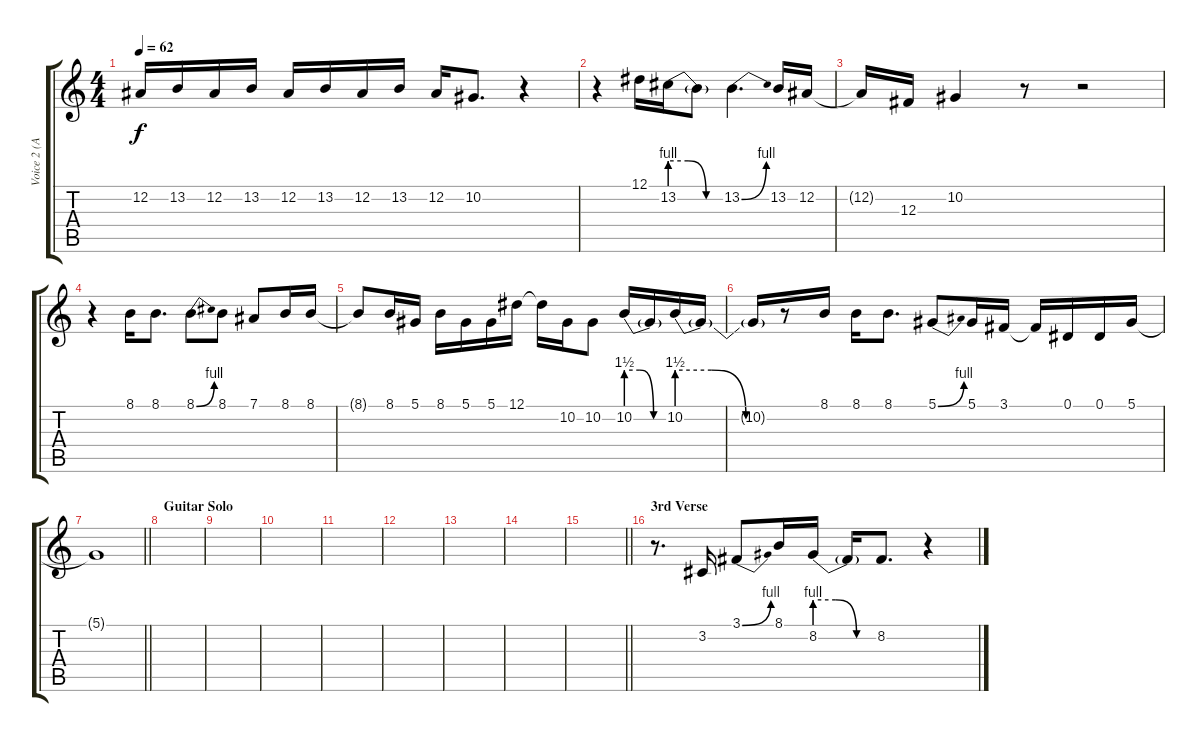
\track ("Voice 2 (Axl)" "Voice 2 (A") {mute instrument lead2sawtooth}
\staff {score tabs}
\tuning (Eb4 Bb3 Gb3 Db3 Ab2 Eb2) {hide}
\ts (4 4)
\tempo 62
\clef g2
\ks c
12.2{t}.16{dy f} 13.2.16 12.2.16 13.2.16 12.2.16 13.2.16 12.2.16 13.2.16 12.2.16 10.2.8{d} r.4 |
r.4 12.1.16 13.2{be (custom 0 4 20 4 40 0 60 0)}.16 13.2{t}.8 13.2{be (bend 0 0 60 4)}.4{d} 13.2.16 12.2.16 |
12.2{t}.16 12.3.16 10.2.4 r.8 r.2 |
r.4 8.1.16 8.1.8{d} 8.1{be (bend 0 0 60 4)}.8 8.1.8 7.1.8 8.1.16 8.1.16 |
8.1{t}.8 8.1.16 5.1.16 8.1.16 5.1.16 5.1.16 12.1.16 12.1{t}.16 10.2.16 10.2.8 10.2{be (custom 0 6 20 6 40 0 60 0)}.16 10.2{t}.16 10.2{be (custom 0 6 20 6 40 0 60 0)}.16 10.2{t}.16 |
10.2{t}.16 r.8 8.1.16 8.1.16 8.1.8{d} 5.1{be (bend 0 0 60 4)}.8 5.1.16 3.1.16 3.1{t}.16 0.1.16 0.1.16 5.1.16 |
\barLineRight lightlight
5.1{t}.1 |
\section ("" "Guitar Solo")
|
|
|
|
|
|
|
\barLineRight lightlight
|
\section ("" "3rd Verse")
r.8{d} 3.2.16 3.1{be (bend 0 0 60 4)}.8 8.1.16 8.2{be (custom 0 4 20 4 40 0 60 0)}.16 8.2{t}.16 8.2.8{d} r.4
